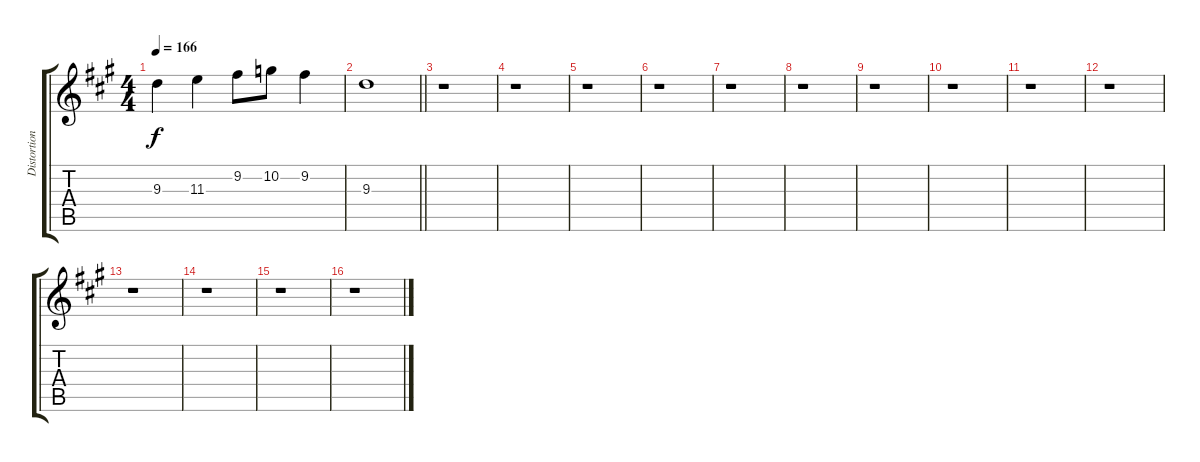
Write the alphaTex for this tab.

\track ("Distortion 2" "Distortion") {instrument distortionguitar}
\staff {score tabs}
\tuning (D4 A3 F3 C3 G2 D2) {hide}
\ts (4 4)
\tempo 166
\clef g2
\ks a
9.3.4{dy f} 11.3.4 9.2.8 10.2.8 9.2.4 |
\barLineRight lightlight
9.3.1 |
r.1 |
r.1 |
r.1 |
r.1 |
r.1 |
r.1 |
r.1 |
r.1 |
r.1 |
r.1 |
r.1 |
r.1 |
r.1 |
r.1
